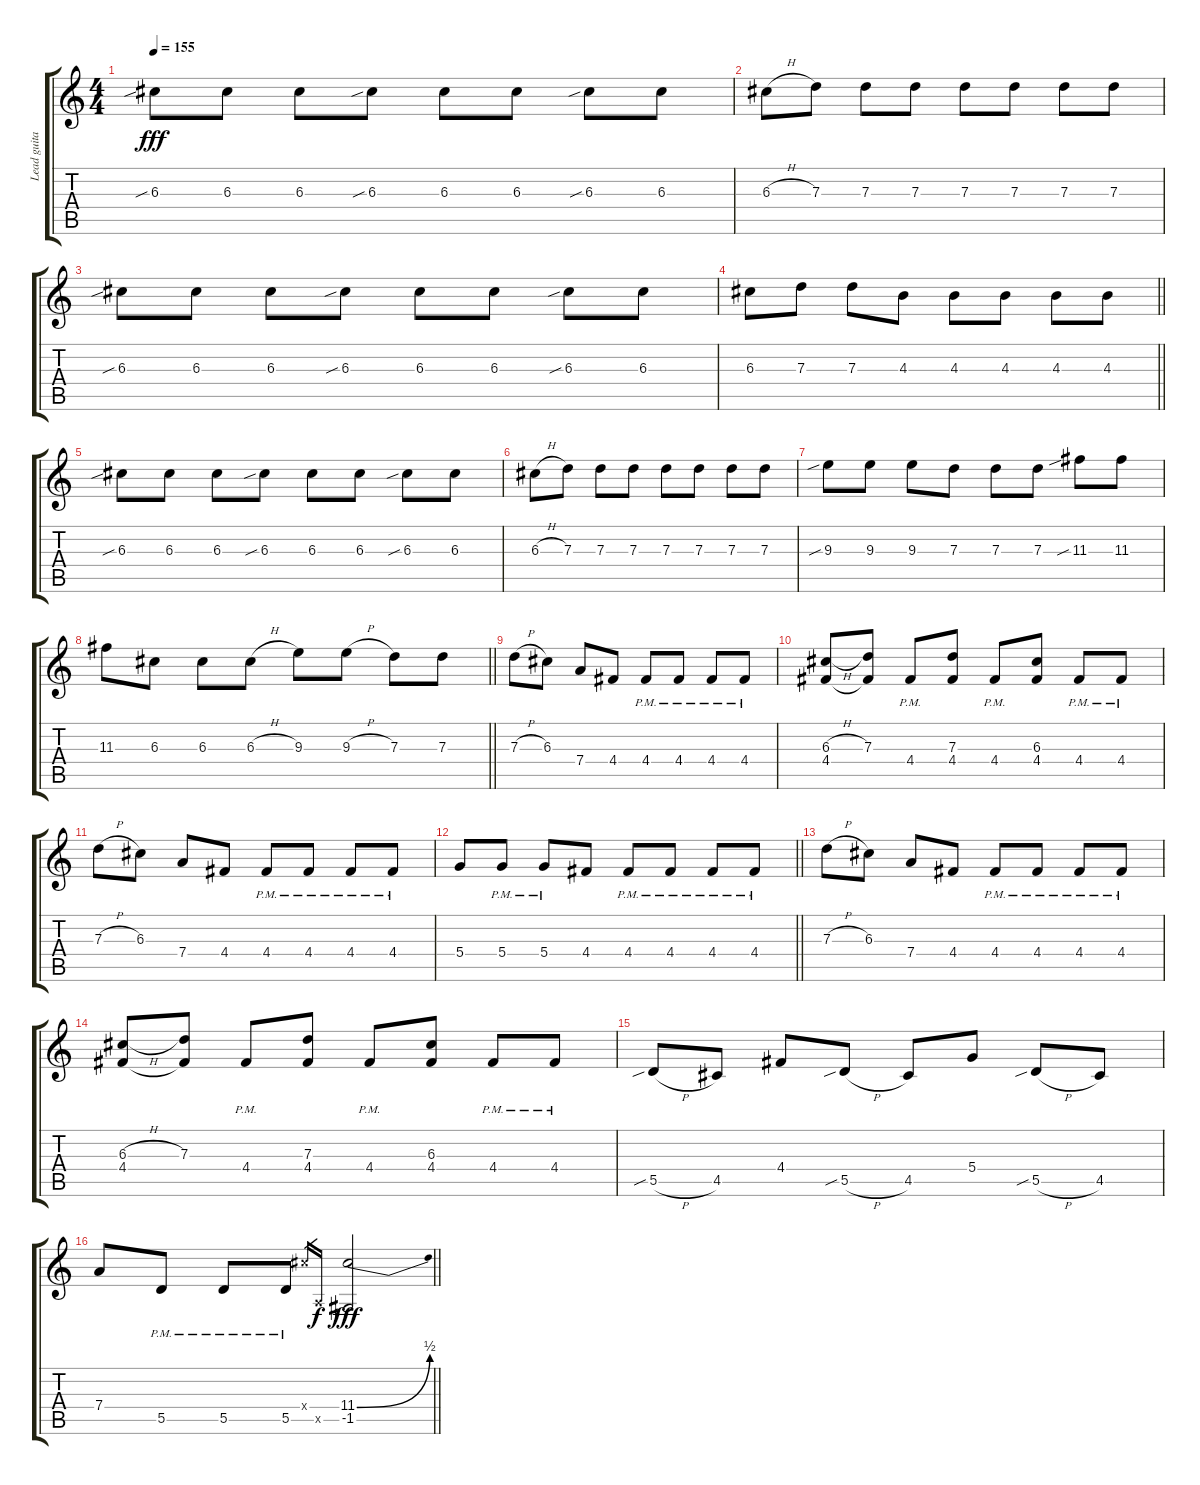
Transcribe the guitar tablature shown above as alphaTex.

\track ("Lead guitar" "Lead guita") {instrument distortionguitar}
\staff {score tabs}
\tuning (E4 B3 G3 D3 A2 E2) {hide}
\ts (4 4)
\tempo 155
\clef g2
\ks c
6.3{sib}.8{dy fff} 6.3.8 6.3.8 6.3{sib}.8 6.3.8 6.3.8 6.3{sib}.8 6.3.8 |
6.3{h}.8 7.3.8 7.3.8 7.3.8 7.3.8 7.3.8 7.3.8 7.3.8 |
6.3{sib}.8 6.3.8 6.3.8 6.3{sib}.8 6.3.8 6.3.8 6.3{sib}.8 6.3.8 |
\barLineRight lightlight
6.3.8 7.3.8 7.3.8 4.3.8 4.3.8 4.3.8 4.3.8 4.3.8 |
6.3{sib}.8 6.3.8 6.3.8 6.3{sib}.8 6.3.8 6.3.8 6.3{sib}.8 6.3.8 |
6.3{h}.8 7.3.8 7.3.8 7.3.8 7.3.8 7.3.8 7.3.8 7.3.8 |
9.3{sib}.8 9.3.8 9.3.8 7.3.8 7.3.8 7.3.8 11.3{sib}.8 11.3.8 |
\barLineRight lightlight
11.3.8 6.3.8 6.3.8 6.3{h}.8 9.3.8 9.3{h}.8 7.3.8 7.3.8 |
7.3{h}.8 6.3.8 7.4.8 4.4.8 4.4{pm}.8 4.4{pm}.8 4.4{pm}.8 4.4{pm}.8 |
(6.3{h} 4.4).8 (7.3 4.4{t}).8 4.4{pm}.8 (7.3 4.4).8 4.4{pm}.8 (6.3 4.4).8 4.4{pm}.8 4.4{pm}.8 |
7.3{h}.8 6.3.8 7.4.8 4.4.8 4.4{pm}.8 4.4{pm}.8 4.4{pm}.8 4.4{pm}.8 |
\barLineRight lightlight
5.4.8 5.4{pm}.8 5.4{pm}.8 4.4.8 4.4{pm}.8 4.4{pm}.8 4.4{pm}.8 4.4{pm}.8 |
7.3{h}.8 6.3.8 7.4.8 4.4.8 4.4{pm}.8 4.4{pm}.8 4.4{pm}.8 4.4{pm}.8 |
(6.3{h} 4.4).8 (7.3 4.4{t}).8 4.4{pm}.8 (7.3 4.4).8 4.4{pm}.8 (6.3 4.4).8 4.4{pm}.8 4.4{pm}.8 |
5.5{sib h}.8 4.5.8 4.4.8 5.5{sib h}.8 4.5.8 5.4.8 5.5{sib h}.8 4.5.8 |
\barLineRight lightlight
7.4.8 5.5{pm}.8 5.5{pm}.8 5.5{pm}.8 11.4{x}.16{gr} 0.5{x}.16{gr dy f} (11.4{be (bend 0 0 60 2)} -1.5).2{dy fff}
